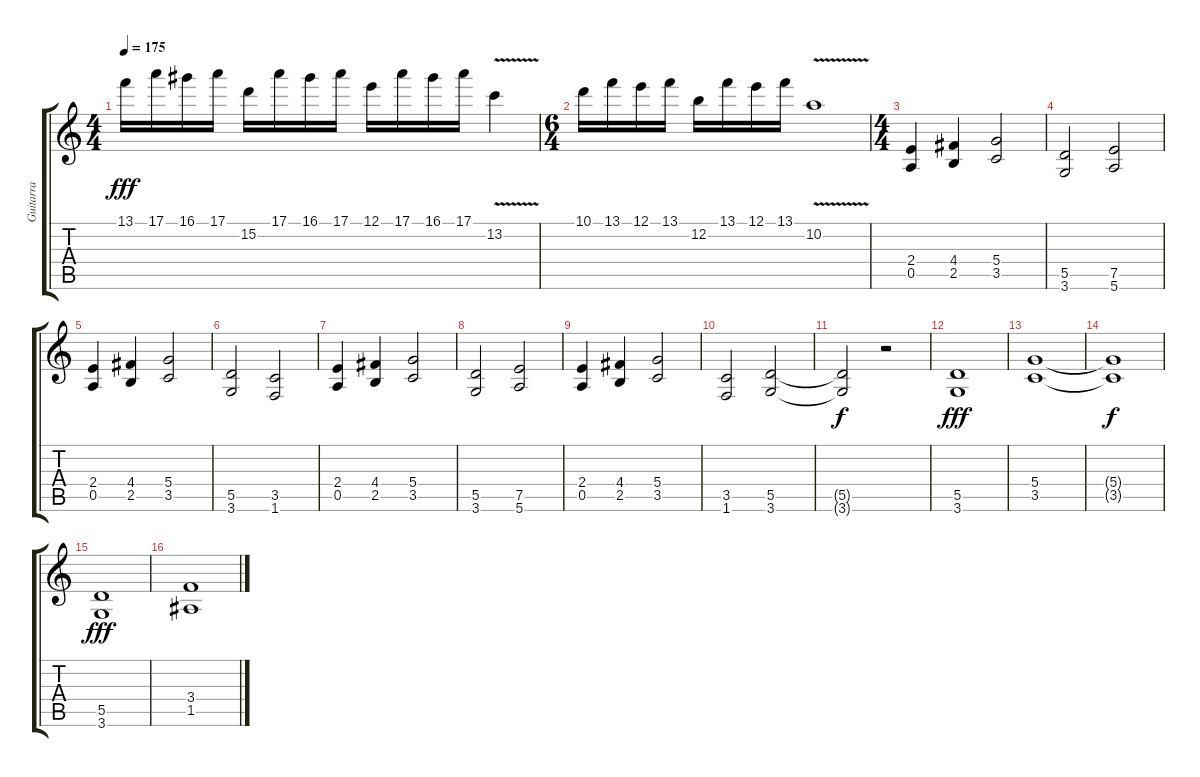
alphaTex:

\track ("Guitarra" "Guitarra") {instrument distortionguitar}
\staff {score tabs}
\tuning (E4 B3 G3 D3 A2 E2) {hide}
\ts (4 4)
\tempo 175
\clef g2
\ks c
13.1.16{dy fff} 17.1.16 16.1.16 17.1.16 15.2.16 17.1.16 16.1.16 17.1.16 12.1.16 17.1.16 16.1.16 17.1.16 13.2{v}.4 |
\ts (6 4)
10.1.16 13.1.16 12.1.16 13.1.16 12.2.16 13.1.16 12.1.16 13.1.16 10.2{v}.1 |
\ts (4 4)
(2.4 0.5).4 (4.4 2.5).4 (5.4 3.5).2 |
(5.5 3.6).2 (7.5 5.6).2 |
(2.4 0.5).4 (4.4 2.5).4 (5.4 3.5).2 |
(5.5 3.6).2 (3.5 1.6).2 |
(2.4 0.5).4 (4.4 2.5).4 (5.4 3.5).2 |
(5.5 3.6).2 (7.5 5.6).2 |
(2.4 0.5).4 (4.4 2.5).4 (5.4 3.5).2 |
(3.5 1.6).2 (5.5 3.6).2 |
(5.5{t} 3.6{t}).2{dy f} r.2 |
(5.5 3.6).1{dy fff} |
(5.4 3.5).1 |
(5.4{t} 3.5{t}).1{dy f} |
(5.5 3.6).1{dy fff} |
(3.4 1.5).1
